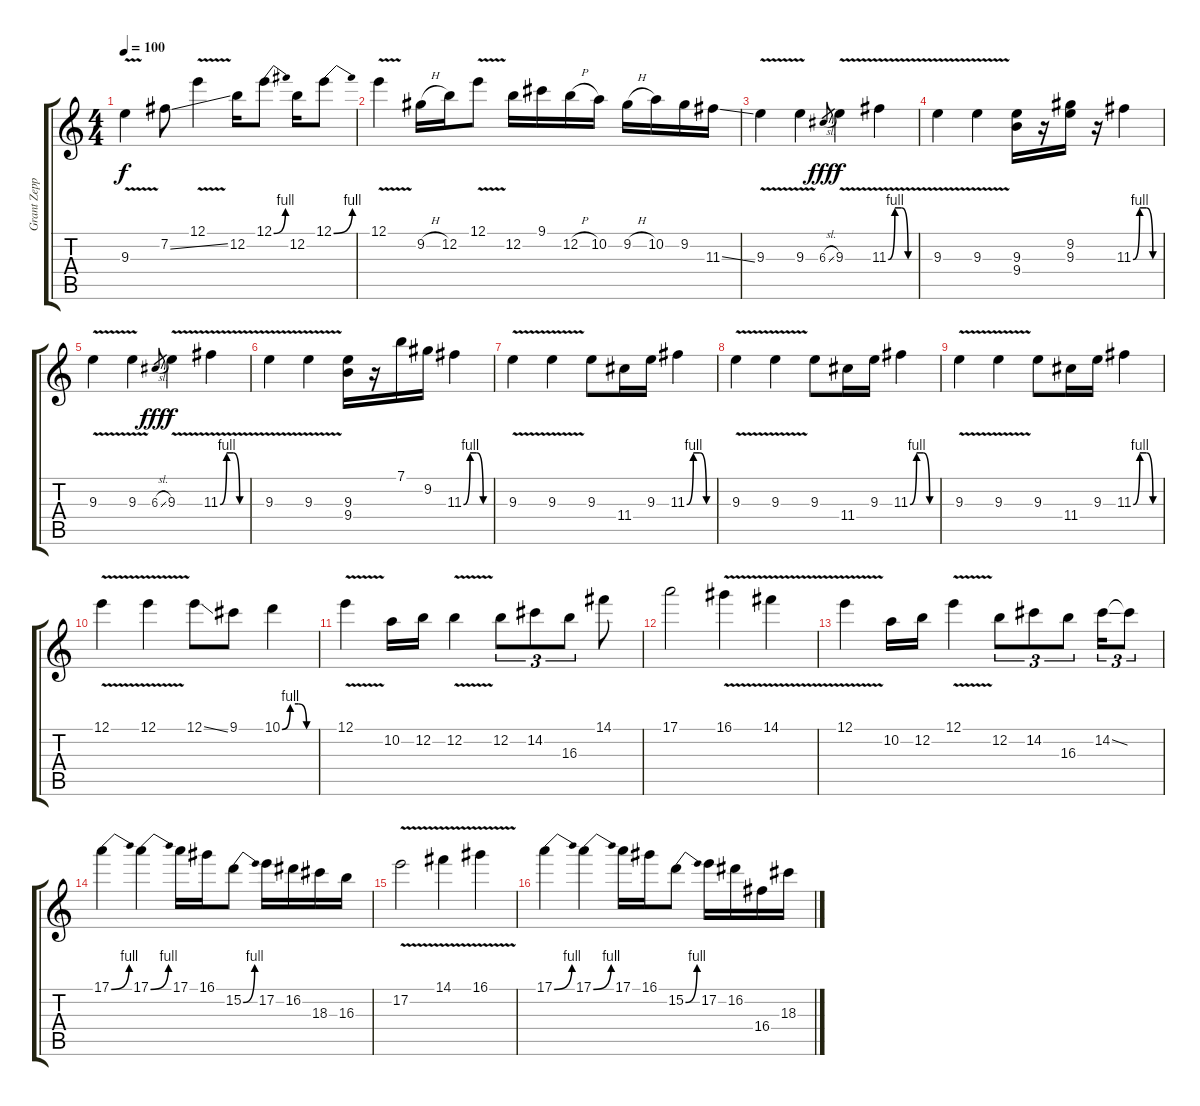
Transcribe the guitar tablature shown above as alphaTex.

\track ("Grant Zeppelin" "Grant Zepp") {instrument distortionguitar}
\staff {score tabs}
\tuning (E4 B3 G3 D3 A2 E2) {hide}
\ts (4 4)
\tempo 100
\clef g2
\ks c
9.3{v}.4{dy f volume 12} 7.2{ss}.8 12.1{v}.4 12.2.16 12.1{be (bend 0 0 60 4)}.8 12.2.16 12.1{be (bend 0 0 60 4)}.8 |
12.1{v}.4 9.2{h}.16{volume 16} 12.2.16 12.1{v}.8 12.2.16 9.1.16 12.2{h}.16 10.2.16 9.2{h}.16 10.2.16 9.2.16 11.3{ss}.16 |
9.3{v}.4{volume 14} 9.3{v}.4 6.3{sl}.8{gr dy fff} 9.3{v}.4{dy f} 11.3{be (custom 0 0 15 4 30 4 45 0 60 0) v}.4 |
9.3{v}.4 9.3{v}.4 (9.3 9.4).16 r.16 (9.2 9.3).16 r.16 11.3{be (custom 0 0 15 4 30 4 45 0 60 0)}.4 |
9.3{v}.4 9.3{v}.4 6.3{sl}.8{gr dy fff} 9.3{v}.4{dy f} 11.3{be (custom 0 0 15 4 30 4 45 0 60 0) v}.4 |
9.3{v}.4 9.3{v}.4 (9.3 9.4).16 r.16 7.1.16 9.2.16 11.3{be (custom 0 0 15 4 30 4 45 0 60 0)}.4 |
9.3{v}.4 9.3{v}.4 9.3.8 11.4.16 9.3.16 11.3{be (custom 0 0 15 4 30 4 45 0 60 0)}.4 |
9.3{v}.4 9.3{v}.4 9.3.8 11.4.16 9.3.16 11.3{be (custom 0 0 15 4 30 4 45 0 60 0)}.4 |
9.3{v}.4 9.3{v}.4 9.3.8 11.4.16 9.3.16 11.3{be (custom 0 0 15 4 30 4 45 0 60 0)}.4 |
12.1{v}.4{volume 12} 12.1{v}.4 12.1{ss}.8 9.1.8 10.1{be (custom 0 0 15 4 30 4 45 0 60 0)}.4 |
12.1{v}.4{volume 16} 10.2.16 12.2.16 12.2{v}.4 12.2.8{tu (3 2)} 14.2.8{tu (3 2)} 16.3.8{tu (3 2)} 14.1.8 |
17.1.2{volume 14} 16.1{v}.4 14.1{v}.4 |
12.1{v}.4 10.2.16 12.2.16 12.1{v}.4 12.2.8{tu (3 2)} 14.2.8{tu (3 2)} 16.3.8{tu (3 2)} 14.2{ss}.16{tu (3 2)} 14.2{t}.8{tu (3 2)} |
17.1{be (bend 0 0 60 4)}.4 17.1{be (bend 0 0 60 4)}.4 17.1.16 16.1.16 15.2{be (bend 0 0 60 4)}.8 17.2.16 16.2.16 18.3.16 16.3.16 |
17.2{v}.2 14.1{v}.4 16.1{v}.4 |
17.1{be (bend 0 0 60 4)}.4 17.1{be (bend 0 0 60 4)}.4 17.1.16 16.1.16 15.2{be (bend 0 0 60 4)}.8 17.2.16 16.2.16 16.4.16 18.3.16
